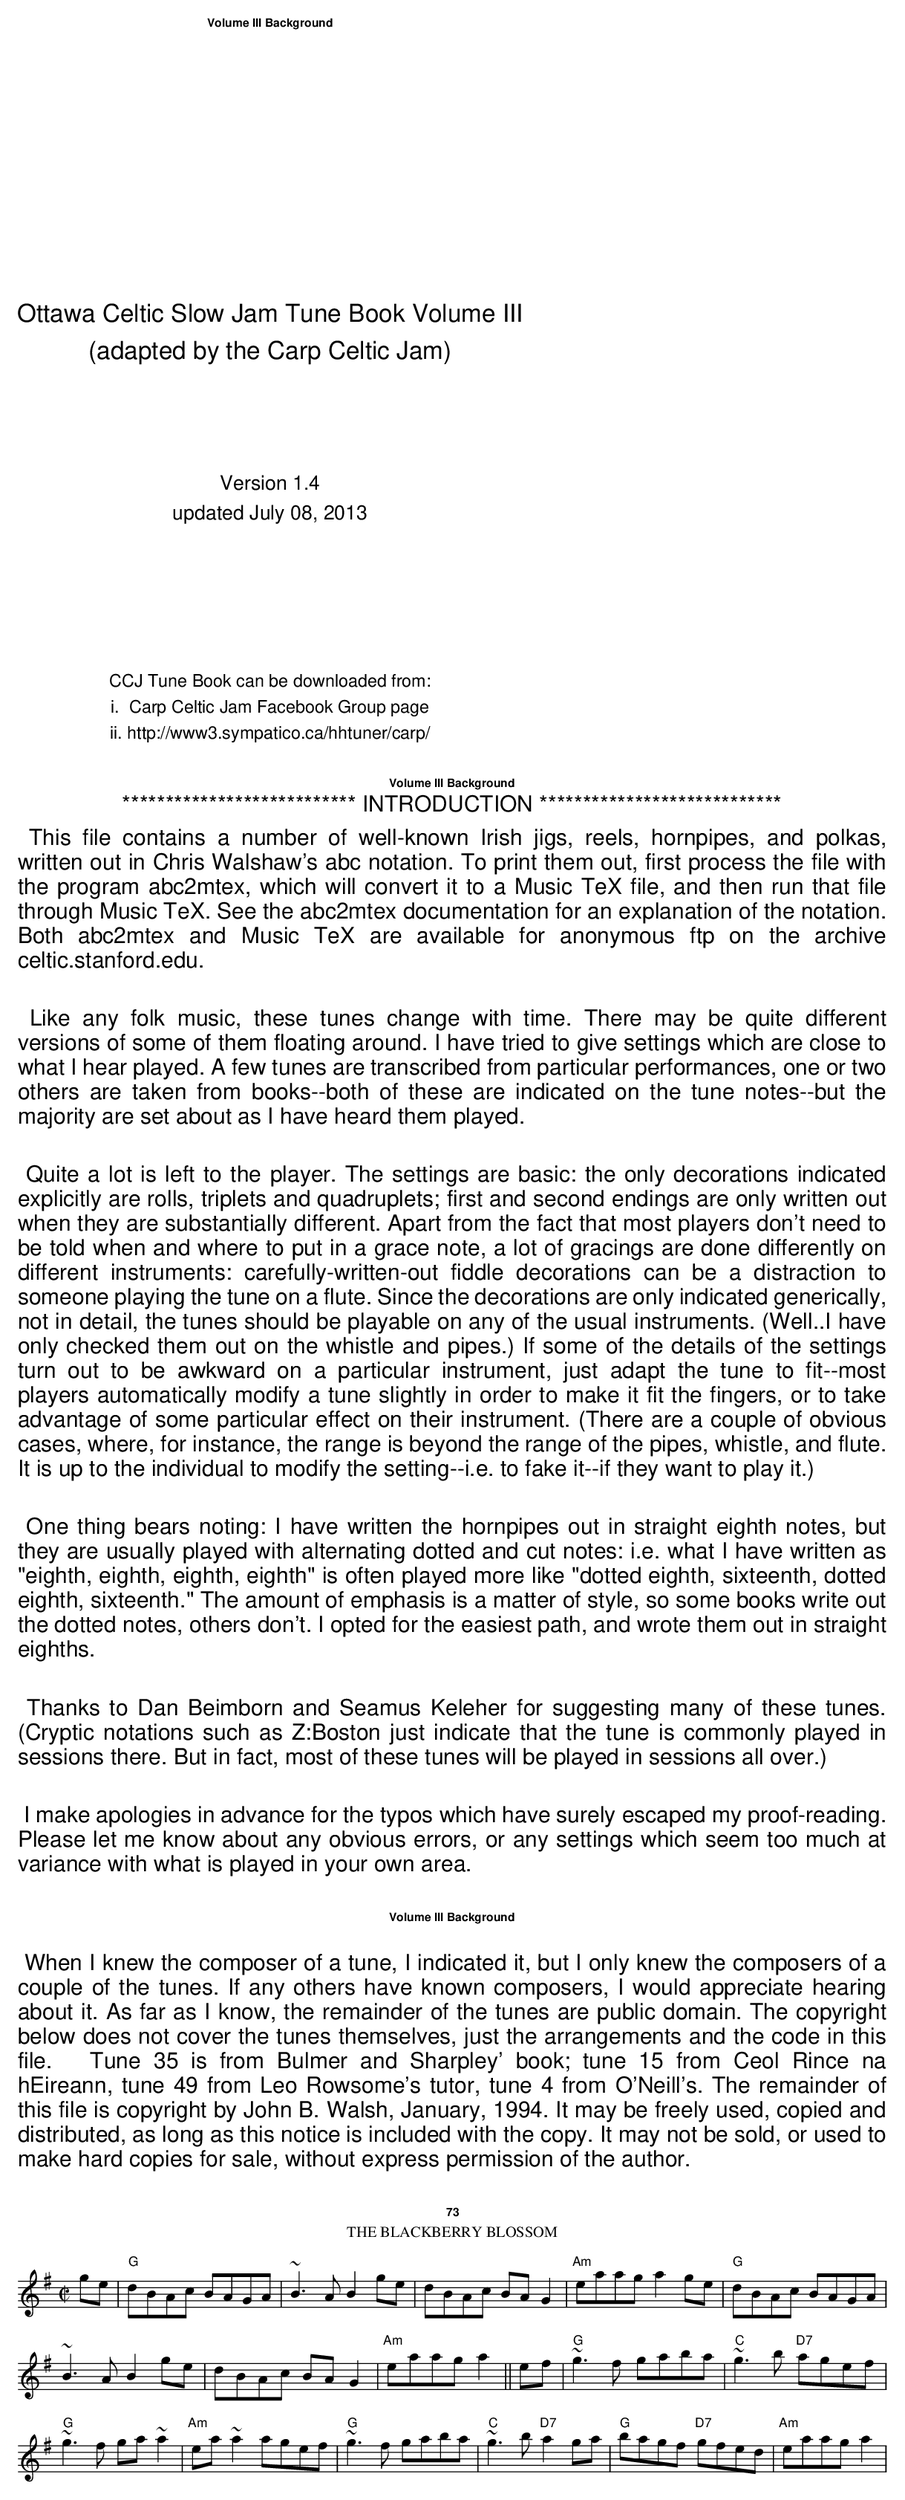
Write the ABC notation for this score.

X:1
T:The Blackberry Blossom
E:7
M:C|
K:G
ge|"G"dBAc BAGA|~B3A B2ge|dBAc BAG2|\
"Am"eaag a2 ge|"G"dBAc BAGA|
~B3A B2 ge|dBAc BAG2|"Am"eaag a2||\
ef|"G"~g3f gaba|"C"~g3b "D7"agef|
"G"~g3f ga~a2|"Am"ea~a2 agef|"G"~g3f gaba|\
"C"~g3b "D7"a2 ga|"G"bagf "D7"gfed|"Am"eaag a2|
